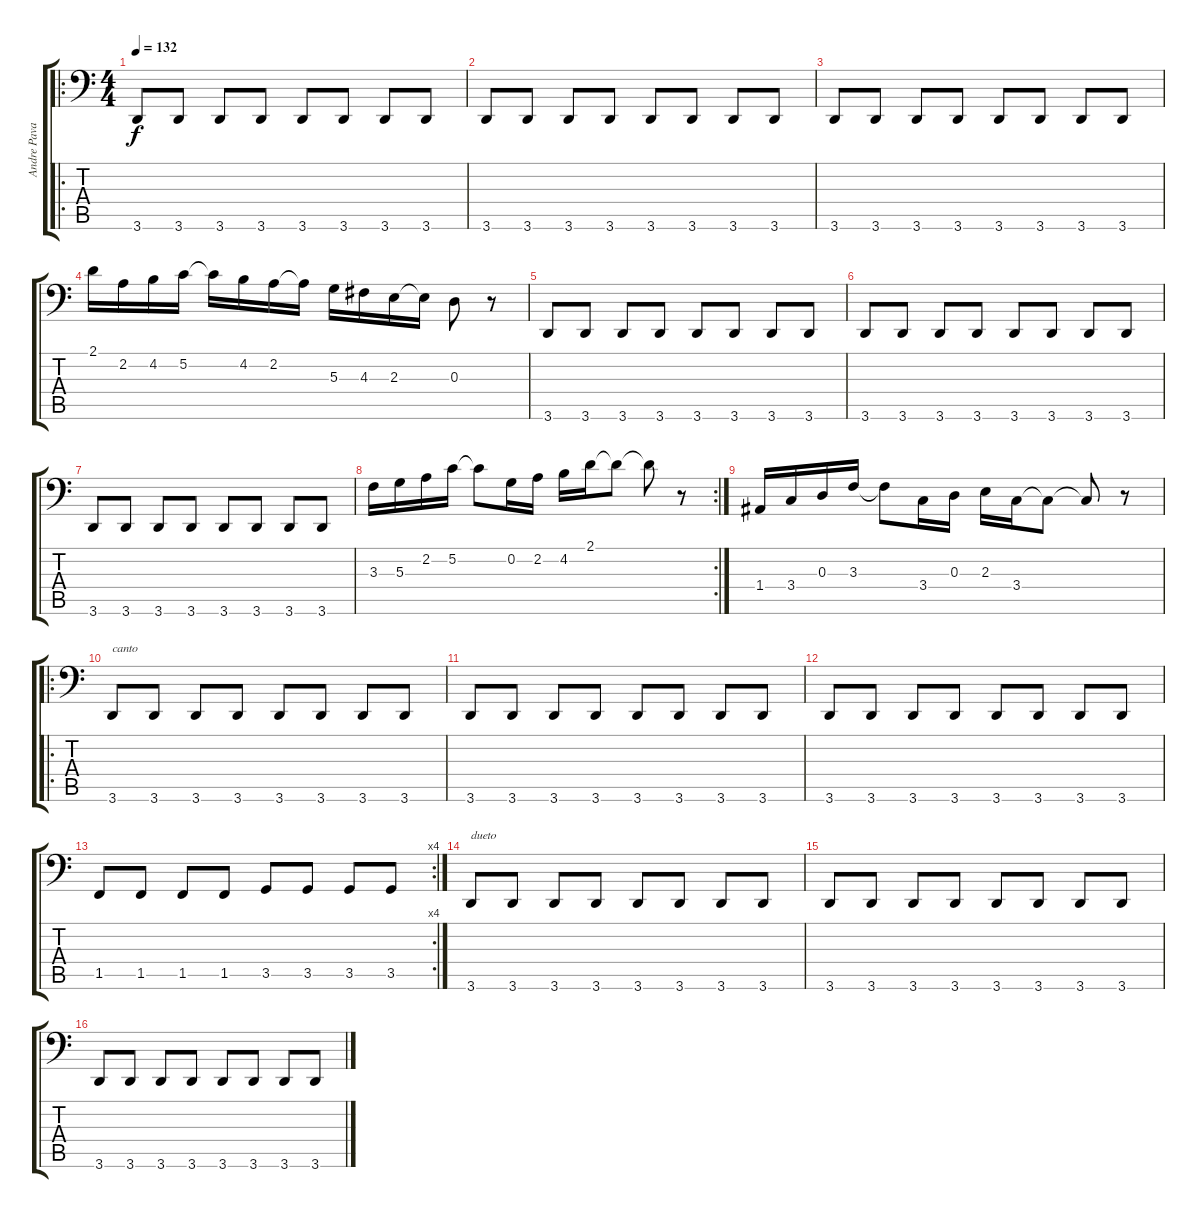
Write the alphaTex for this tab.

\track ("Andre Pavani" "Andre Pava") {instrument electricbassfinger}
\staff {score tabs}
\tuning (C3 G2 D2 A1 E1 B0) {hide}
\ro
\ts (4 4)
\tempo 132
\clef f4
\ks c
3.6.8{dy f} 3.6.8 3.6.8 3.6.8 3.6.8 3.6.8 3.6.8 3.6.8 |
3.6.8 3.6.8 3.6.8 3.6.8 3.6.8 3.6.8 3.6.8 3.6.8 |
3.6.8 3.6.8 3.6.8 3.6.8 3.6.8 3.6.8 3.6.8 3.6.8 |
2.1.16 2.2.16 4.2.16 5.2.16 5.2{t}.16 4.2.16 2.2.16 2.2{t}.16 5.3.16 4.3.16 2.3.16 2.3{t}.16 0.3.8 r.8 |
3.6.8 3.6.8 3.6.8 3.6.8 3.6.8 3.6.8 3.6.8 3.6.8 |
3.6.8 3.6.8 3.6.8 3.6.8 3.6.8 3.6.8 3.6.8 3.6.8 |
3.6.8 3.6.8 3.6.8 3.6.8 3.6.8 3.6.8 3.6.8 3.6.8 |
\rc 2
3.3.16 5.3.16 2.2.16 5.2.16 5.2{t}.8 0.2.16 2.2.16 4.2.16 2.1.16 2.1{t}.8 2.1{t}.8 r.8 |
1.4.16 3.4.16 0.3.16 3.3.16 3.3{t}.8 3.4.16 0.3.16 2.3.16 3.4.16 3.4{t}.8 3.4{t}.8 r.8 |
\ro
3.6.8{txt "canto"} 3.6.8 3.6.8 3.6.8 3.6.8 3.6.8 3.6.8 3.6.8 |
3.6.8 3.6.8 3.6.8 3.6.8 3.6.8 3.6.8 3.6.8 3.6.8 |
3.6.8 3.6.8 3.6.8 3.6.8 3.6.8 3.6.8 3.6.8 3.6.8 |
\rc 4
1.5.8 1.5.8 1.5.8 1.5.8 3.5.8 3.5.8 3.5.8 3.5.8 |
3.6.8{txt "dueto"} 3.6.8 3.6.8 3.6.8 3.6.8 3.6.8 3.6.8 3.6.8 |
3.6.8 3.6.8 3.6.8 3.6.8 3.6.8 3.6.8 3.6.8 3.6.8 |
3.6.8 3.6.8 3.6.8 3.6.8 3.6.8 3.6.8 3.6.8 3.6.8
